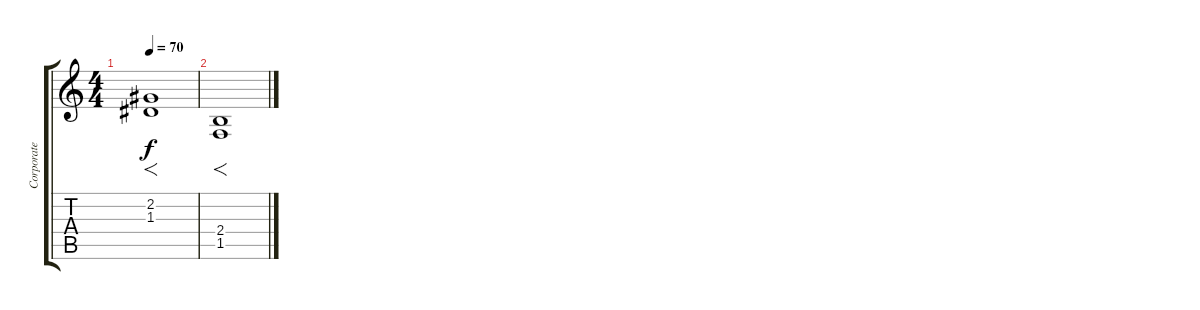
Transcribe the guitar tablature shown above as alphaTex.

\track ("Corporate Death (R)" "Corporate ") {instrument distortionguitar}
\staff {score tabs}
\tuning (B3 Gb3 D3 A2 E2 B1) {hide}
\ts (4 4)
\tempo 70
\clef g2
\ks c
(2.2 1.3).1{f dy f} |
(2.4 1.5).1{f}
